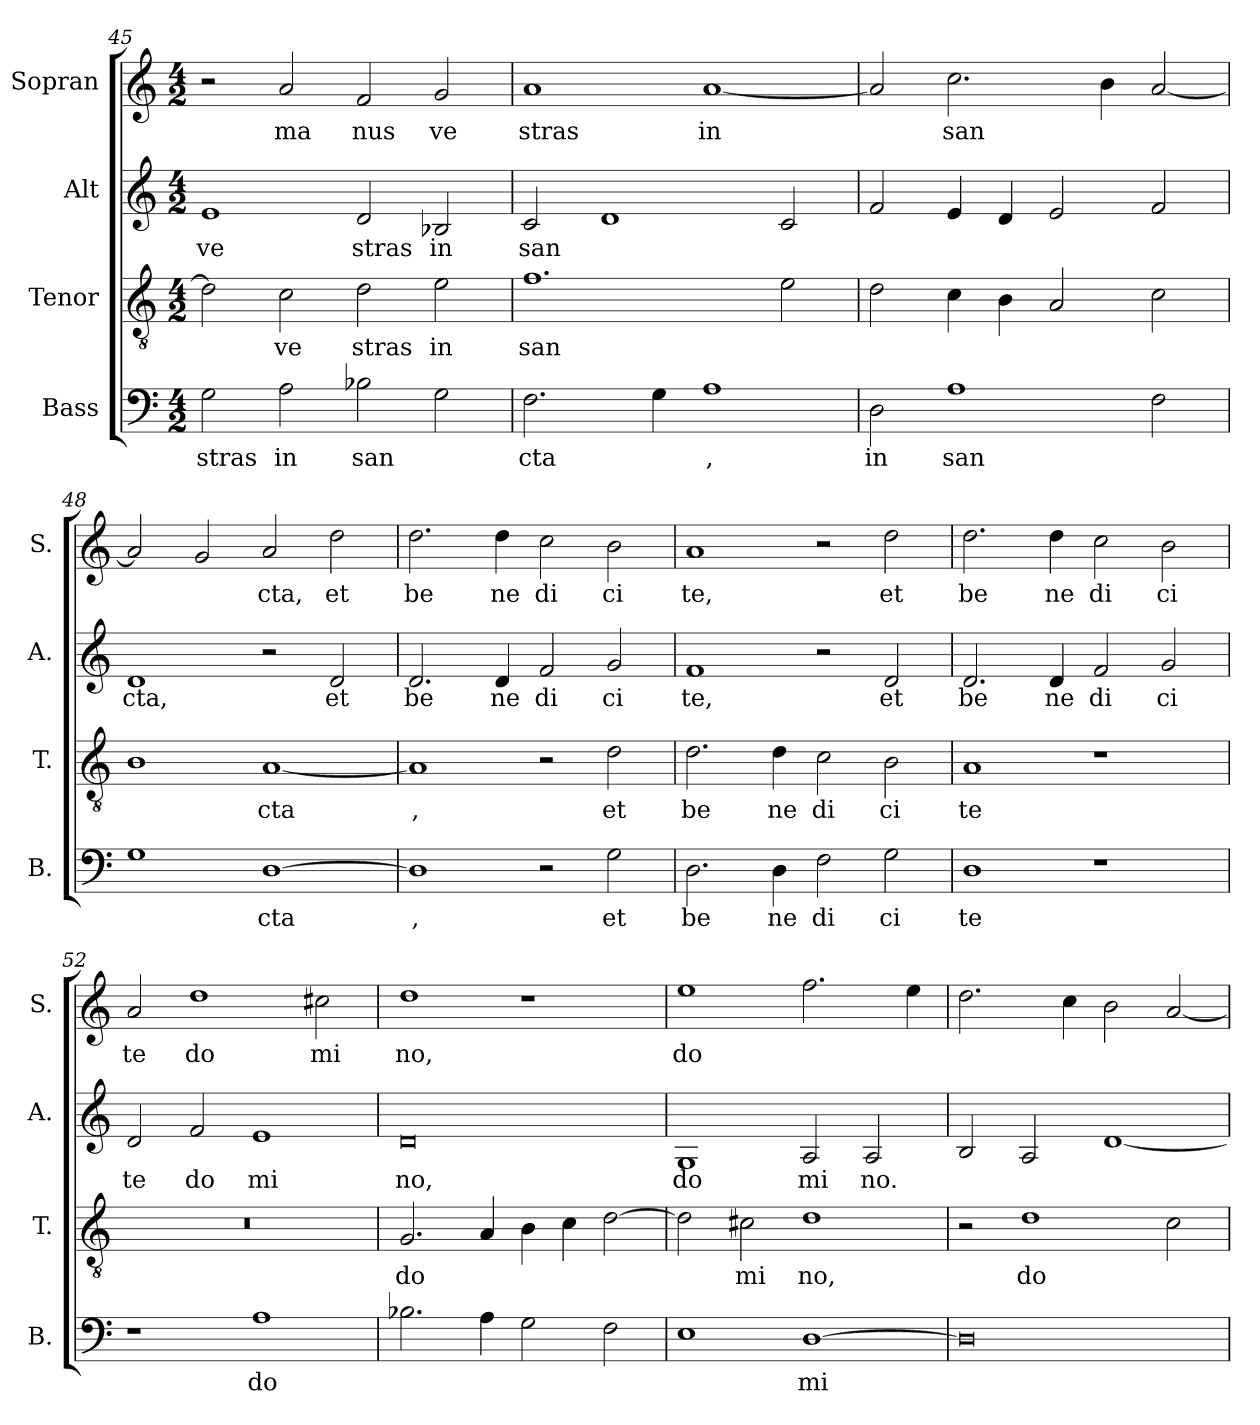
**kern	**text	**kern	**text	**kern	**text	**kern	**text
*part4	*part4	*part3	*part3	*part2	*part2	*part1	*part1
*staff4	*staff4	*staff3	*staff3	*staff2	*staff2	*staff1	*staff1
*I"Bass	*	*I"Tenor	*	*I"Alt	*	*I"Sopran	*
*I'B.	*	*I'T.	*	*I'A.	*	*I'S.	*
*clefF4	*	*clefGv2	*	*clefG2	*	*clefG2	*
*	*	*ITrd7c12	*	*	*	*	*
*k[]	*	*k[]	*	*k[]	*	*k[]	*
*M4/2	*	*M4/2	*	*M4/2	*	*M4/2	*
=45	=45	=45	=45	=45	=45	=45	=45
2G\	- stras	2D\]	.	1e	ve	2r	.
2A\	in	2C\	ve	.	.	2a/	ma
2B-X\	san	2D\	- stras	2d/	- stras	2f/	- nus
2G\	.	2E\	in	2B-X/	in	2g/	ve
=46	=46	=46	=46	=46	=46	=46	=46
2.F\	- cta	1.F	san	2c/	san	1a	- stras
.	.	.	.	1d	.	.	.
4G\	.	.	.	.	.	.	.
1A	,	.	.	.	.	[1a	in
.	.	2E\	.	2c/	.	.	.
=47	=47	=47	=47	=47	=47	=47	=47
2D\	in	2D\	.	2f/	.	2a/]	.
1A	san	4C\	.	4e/	.	2.cc\	san
.	.	4BB\	.	4d/	.	.	.
.	.	2AA/	.	2e/	.	.	.
.	.	.	.	.	.	4b\	.
2F\	.	2C\	.	2f/	.	[2a/	.
=48	=48	=48	=48	=48	=48	=48	=48
1G	.	1BB	.	1d	- cta,	2a/]	.
.	.	.	.	.	.	2g/	.
[1D	- cta	[1AA	- cta	2r	.	2a/	- cta,
.	.	.	.	2d/	et	2dd\	et
=49	=49	=49	=49	=49	=49	=49	=49
1D]	,	1AA]	,	2.d/	be	2.dd\	be
.	.	.	.	4d/	- ne	4dd\	- ne
2r	.	2r	.	2f/	- di	2cc\	- di
2G\	et	2D\	et	2g/	- ci	2b\	- ci
=50	=50	=50	=50	=50	=50	=50	=50
2.D\	be	2.D\	be	1f	- te,	1a	- te,
4D\	- ne	4D\	- ne	.	.	.	.
2F\	- di	2C\	- di	2r	.	2r	.
2G\	- ci	2BB\	- ci	2d/	et	2dd\	et
=51	=51	=51	=51	=51	=51	=51	=51
1D	- te	1AA	- te	2.d/	be	2.dd\	be
.	.	.	.	4d/	- ne	4dd\	- ne
1r	.	1r	.	2f/	- di	2cc\	- di
.	.	.	.	2g/	- ci	2b\	- ci
=52	=52	=52	=52	=52	=52	=52	=52
1r	.	0r	.	2d/	- te	2a/	- te
.	.	.	.	2f/	do	1dd	do
1A	do	.	.	1e	- mi	.	.
.	.	.	.	.	.	2cc#X\	- mi
=53	=53	=53	=53	=53	=53	=53	=53
2.B-X\	.	2.GG/	do	0d	- no,	1dd	- no,
4A\	.	4AA/	.	.	.	.	.
2G\	.	4BB\	.	.	.	1r	.
.	.	4C\	.	.	.	.	.
2F\	.	[2D\	.	.	.	.	.
=54	=54	=54	=54	=54	=54	=54	=54
1E	.	2D\]	.	1G	do	1ee	do
.	.	2C#X\	- mi	.	.	.	.
[1D	- mi	1D	- no,	2A/	- mi	2.ff\	.
.	.	.	.	2A/	- no.	.	.
.	.	.	.	.	.	4ee\	.
=55	=55	=55	=55	=55	=55	=55	=55
0D]	.	2r	.	2B/	.	2.dd\	.
.	.	1D	do	2A/	.	.	.
.	.	.	.	.	.	4cc\	.
.	.	.	.	[1d	.	2b\	.
.	.	2C\	.	.	.	[2a/	.
=	=	=	=	=	=	=	=
*-	*-	*-	*-	*-	*-	*-	*-
